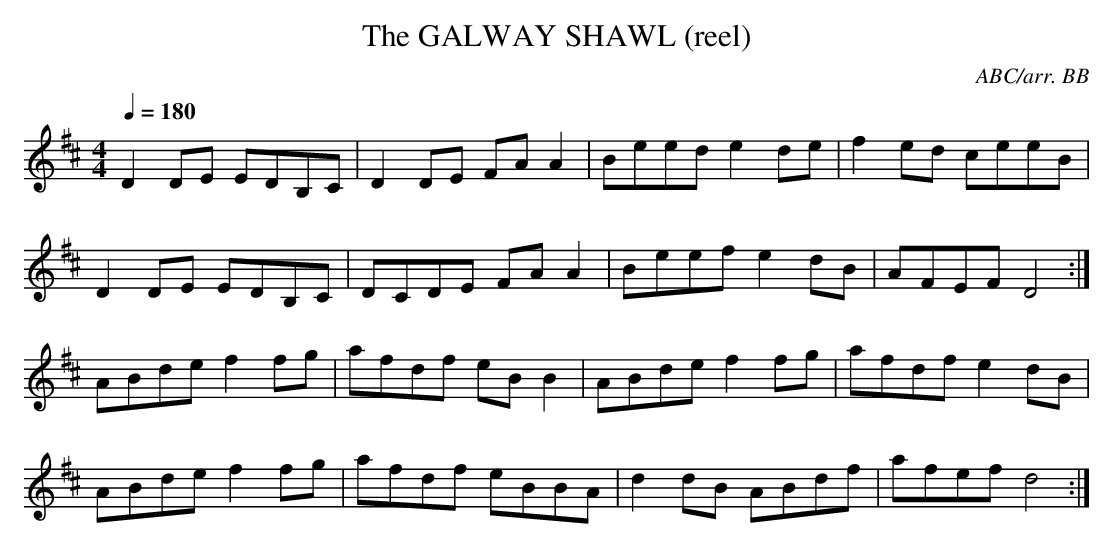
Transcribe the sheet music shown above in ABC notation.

X:1
T:GALWAY SHAWL (reel), The
C:ABC/arr. BB
Q:1/4=180
M:4/4
L:1/8
K:D
D2 DE EDB,C|D2 DE FA A2|Beed e2 de| f2 ed ceeB |
D2 DE EDB,C|DCDE FA A2|Beef e2 dB| AFEF D4 :|
ABde f2 fg|afdf eB B2|ABde f2 fg|afdf e2 dB |
ABde f2 fg|afdf eBBA|d2 dB ABdf|afef d4 :|
